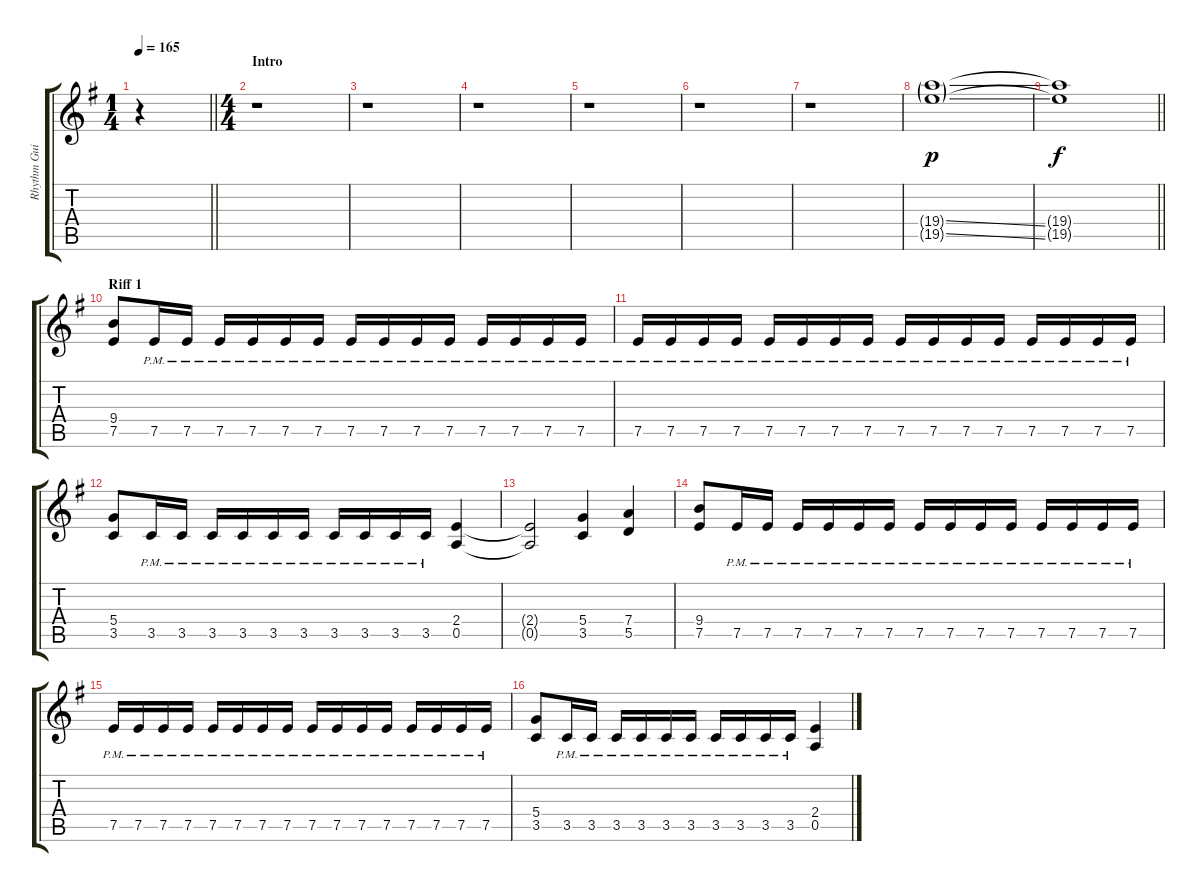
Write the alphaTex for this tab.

\track ("Rhythm Guitar 1: Juha-Pekka Alanen" "Rhythm Gui") {instrument distortionguitar}
\staff {score tabs}
\tuning (E4 B3 G3 D3 A2 E2) {hide}
\ts (1 4)
\tempo 165
\clef g2
\barLineRight lightlight
\ks eminor
r.4{dy p instrument distortionguitar} |
\ts (4 4)
\section ("" "Intro")
r.1 |
r.1 |
r.1 |
r.1 |
r.1 |
r.1 |
(19.4{ss g} 19.5{ss g}).1 |
\barLineRight lightlight
(19.4{t} 19.5{t}).1{dy f} |
\section ("" "Riff 1")
(9.4 7.5).8 7.5{pm}.16 7.5{pm}.16 7.5{pm}.16 7.5{pm}.16 7.5{pm}.16 7.5{pm}.16 7.5{pm}.16 7.5{pm}.16 7.5{pm}.16 7.5{pm}.16 7.5{pm}.16 7.5{pm}.16 7.5{pm}.16 7.5{pm}.16 |
7.5{pm}.16 7.5{pm}.16 7.5{pm}.16 7.5{pm}.16 7.5{pm}.16 7.5{pm}.16 7.5{pm}.16 7.5{pm}.16 7.5{pm}.16 7.5{pm}.16 7.5{pm}.16 7.5{pm}.16 7.5{pm}.16 7.5{pm}.16 7.5{pm}.16 7.5{pm}.16 |
(5.4 3.5).8 3.5{pm}.16 3.5{pm}.16 3.5{pm}.16 3.5{pm}.16 3.5{pm}.16 3.5{pm}.16 3.5{pm}.16 3.5{pm}.16 3.5{pm}.16 3.5{pm}.16 (2.4 0.5).4 |
(2.4{t} 0.5{t}).2 (5.4 3.5).4 (7.4 5.5).4 |
(9.4 7.5).8 7.5{pm}.16 7.5{pm}.16 7.5{pm}.16 7.5{pm}.16 7.5{pm}.16 7.5{pm}.16 7.5{pm}.16 7.5{pm}.16 7.5{pm}.16 7.5{pm}.16 7.5{pm}.16 7.5{pm}.16 7.5{pm}.16 7.5{pm}.16 |
7.5{pm}.16 7.5{pm}.16 7.5{pm}.16 7.5{pm}.16 7.5{pm}.16 7.5{pm}.16 7.5{pm}.16 7.5{pm}.16 7.5{pm}.16 7.5{pm}.16 7.5{pm}.16 7.5{pm}.16 7.5{pm}.16 7.5{pm}.16 7.5{pm}.16 7.5{pm}.16 |
(5.4 3.5).8 3.5{pm}.16 3.5{pm}.16 3.5{pm}.16 3.5{pm}.16 3.5{pm}.16 3.5{pm}.16 3.5{pm}.16 3.5{pm}.16 3.5{pm}.16 3.5{pm}.16 (2.4 0.5).4
